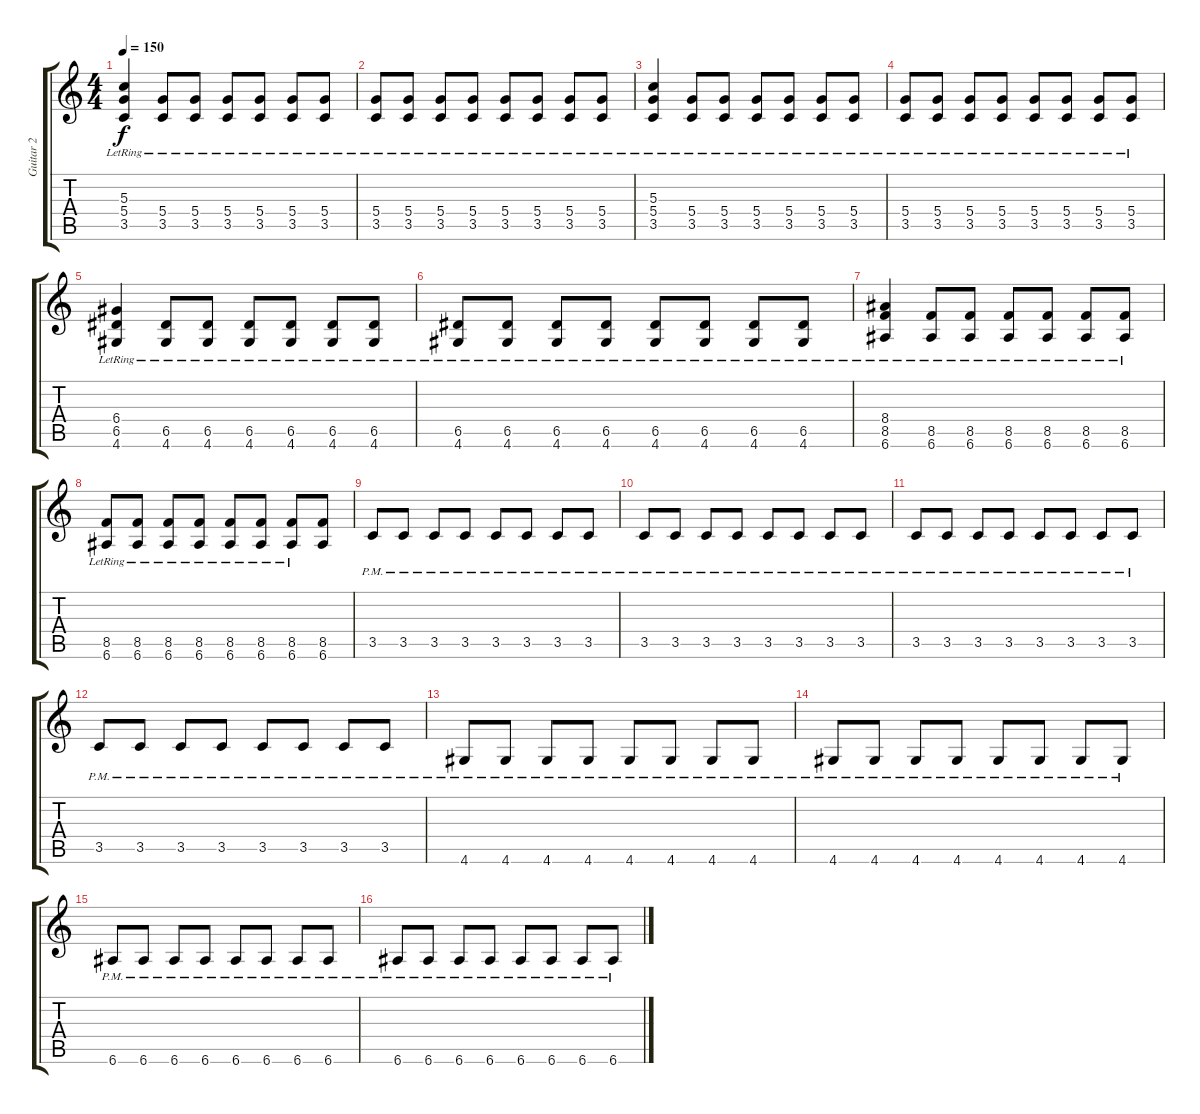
\track ("Guitar 2" "Guitar 2") {instrument distortionguitar}
\staff {score tabs}
\tuning (E4 B3 G3 D3 A2 E2) {hide}
\ts (4 4)
\tempo 150
\clef g2
\ks c
(5.3{lr} 5.4{lr} 3.5{lr}).4{dy f} (5.4{lr} 3.5{lr}).8 (5.4{lr} 3.5{lr}).8 (5.4{lr} 3.5{lr}).8 (5.4{lr} 3.5{lr}).8 (5.4{lr} 3.5{lr}).8 (5.4{lr} 3.5{lr}).8 |
(5.4{lr} 3.5{lr}).8 (5.4{lr} 3.5{lr}).8 (5.4{lr} 3.5{lr}).8 (5.4{lr} 3.5{lr}).8 (5.4{lr} 3.5{lr}).8 (5.4{lr} 3.5{lr}).8 (5.4{lr} 3.5{lr}).8 (5.4{lr} 3.5{lr}).8 |
(5.3{lr} 5.4{lr} 3.5{lr}).4 (5.4{lr} 3.5{lr}).8 (5.4{lr} 3.5{lr}).8 (5.4{lr} 3.5{lr}).8 (5.4{lr} 3.5{lr}).8 (5.4{lr} 3.5{lr}).8 (5.4{lr} 3.5{lr}).8 |
(5.4{lr} 3.5{lr}).8 (5.4{lr} 3.5{lr}).8 (5.4{lr} 3.5{lr}).8 (5.4{lr} 3.5{lr}).8 (5.4{lr} 3.5{lr}).8 (5.4{lr} 3.5{lr}).8 (5.4{lr} 3.5{lr}).8 (5.4{lr} 3.5{lr}).8 |
(6.4{lr} 6.5{lr} 4.6{lr}).4 (6.5{lr} 4.6{lr}).8 (6.5{lr} 4.6{lr}).8 (6.5{lr} 4.6{lr}).8 (6.5{lr} 4.6{lr}).8 (6.5{lr} 4.6{lr}).8 (6.5{lr} 4.6{lr}).8 |
(6.5{lr} 4.6{lr}).8 (6.5{lr} 4.6{lr}).8 (6.5{lr} 4.6{lr}).8 (6.5{lr} 4.6{lr}).8 (6.5{lr} 4.6{lr}).8 (6.5{lr} 4.6{lr}).8 (6.5{lr} 4.6{lr}).8 (6.5{lr} 4.6{lr}).8 |
(8.4{lr} 8.5{lr} 6.6{lr}).4 (8.5{lr} 6.6{lr}).8 (8.5{lr} 6.6{lr}).8 (8.5{lr} 6.6{lr}).8 (8.5{lr} 6.6{lr}).8 (8.5{lr} 6.6{lr}).8 (8.5{lr} 6.6{lr}).8 |
(8.5{lr} 6.6{lr}).8 (8.5{lr} 6.6{lr}).8 (8.5{lr} 6.6{lr}).8 (8.5{lr} 6.6{lr}).8 (8.5{lr} 6.6{lr}).8 (8.5{lr} 6.6{lr}).8 (8.5{lr} 6.6{lr}).8 (8.5 6.6).8 |
3.5{pm}.8 3.5{pm}.8 3.5{pm}.8 3.5{pm}.8 3.5{pm}.8 3.5{pm}.8 3.5{pm}.8 3.5{pm}.8 |
3.5{pm}.8 3.5{pm}.8 3.5{pm}.8 3.5{pm}.8 3.5{pm}.8 3.5{pm}.8 3.5{pm}.8 3.5{pm}.8 |
3.5{pm}.8 3.5{pm}.8 3.5{pm}.8 3.5{pm}.8 3.5{pm}.8 3.5{pm}.8 3.5{pm}.8 3.5{pm}.8 |
3.5{pm}.8 3.5{pm}.8 3.5{pm}.8 3.5{pm}.8 3.5{pm}.8 3.5{pm}.8 3.5{pm}.8 3.5{pm}.8 |
4.6{pm}.8 4.6{pm}.8 4.6{pm}.8 4.6{pm}.8 4.6{pm}.8 4.6{pm}.8 4.6{pm}.8 4.6{pm}.8 |
4.6{pm}.8 4.6{pm}.8 4.6{pm}.8 4.6{pm}.8 4.6{pm}.8 4.6{pm}.8 4.6{pm}.8 4.6{pm}.8 |
6.6{pm}.8 6.6{pm}.8 6.6{pm}.8 6.6{pm}.8 6.6{pm}.8 6.6{pm}.8 6.6{pm}.8 6.6{pm}.8 |
6.6{pm}.8 6.6{pm}.8 6.6{pm}.8 6.6{pm}.8 6.6{pm}.8 6.6{pm}.8 6.6{pm}.8 6.6{pm}.8
